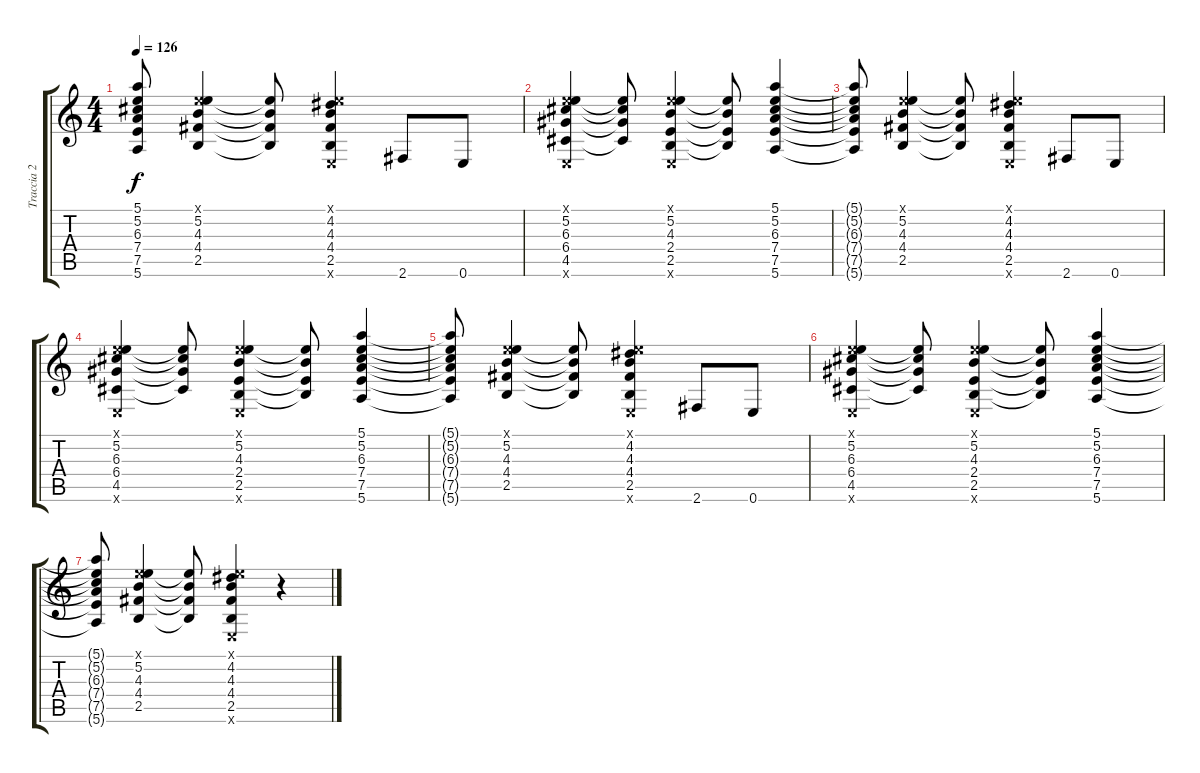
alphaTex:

\track ("Traccia 2" "Traccia 2") {instrument distortionguitar}
\staff {score tabs}
\tuning (E4 B3 G3 D3 A2 E2) {hide}
\ts (4 4)
\tempo 126
\clef g2
\ks c
(5.1{t} 5.2{t} 6.3{t} 7.4{t} 7.5{t} 5.6{t}).8{dy f} (0.1{x} 5.2 4.3 4.4 2.5).4 (5.2{t} 4.3{t} 4.4{t} 2.5{t}).8 (0.1{x} 4.2 4.3 4.4 2.5 0.6{x}).4 2.6.8 0.6.8 |
(0.1{x} 5.2 6.3 6.4 4.5 0.6{x}).4 (5.2{t} 6.3{t} 6.4{t} 4.5{t}).8 (0.1{x} 5.2 4.3 2.4 2.5 0.6{x}).4 (5.2{t} 4.3{t} 2.4{t} 2.5{t}).8 (5.1 5.2 6.3 7.4 7.5 5.6).4 |
(5.1{t} 5.2{t} 6.3{t} 7.4{t} 7.5{t} 5.6{t}).8 (0.1{x} 5.2 4.3 4.4 2.5).4 (5.2{t} 4.3{t} 4.4{t} 2.5{t}).8 (0.1{x} 4.2 4.3 4.4 2.5 0.6{x}).4 2.6.8 0.6.8 |
(0.1{x} 5.2 6.3 6.4 4.5 0.6{x}).4 (5.2{t} 6.3{t} 6.4{t} 4.5{t}).8 (0.1{x} 5.2 4.3 2.4 2.5 0.6{x}).4 (5.2{t} 4.3{t} 2.4{t} 2.5{t}).8 (5.1 5.2 6.3 7.4 7.5 5.6).4 |
(5.1{t} 5.2{t} 6.3{t} 7.4{t} 7.5{t} 5.6{t}).8 (0.1{x} 5.2 4.3 4.4 2.5).4 (5.2{t} 4.3{t} 4.4{t} 2.5{t}).8 (0.1{x} 4.2 4.3 4.4 2.5 0.6{x}).4 2.6.8 0.6.8 |
(0.1{x} 5.2 6.3 6.4 4.5 0.6{x}).4 (5.2{t} 6.3{t} 6.4{t} 4.5{t}).8 (0.1{x} 5.2 4.3 2.4 2.5 0.6{x}).4 (5.2{t} 4.3{t} 2.4{t} 2.5{t}).8 (5.1 5.2 6.3 7.4 7.5 5.6).4 |
(5.1{t} 5.2{t} 6.3{t} 7.4{t} 7.5{t} 5.6{t}).8 (0.1{x} 5.2 4.3 4.4 2.5).4 (5.2{t} 4.3{t} 4.4{t} 2.5{t}).8 (0.1{x} 4.2 4.3 4.4 2.5 0.6{x}).4 r.4
